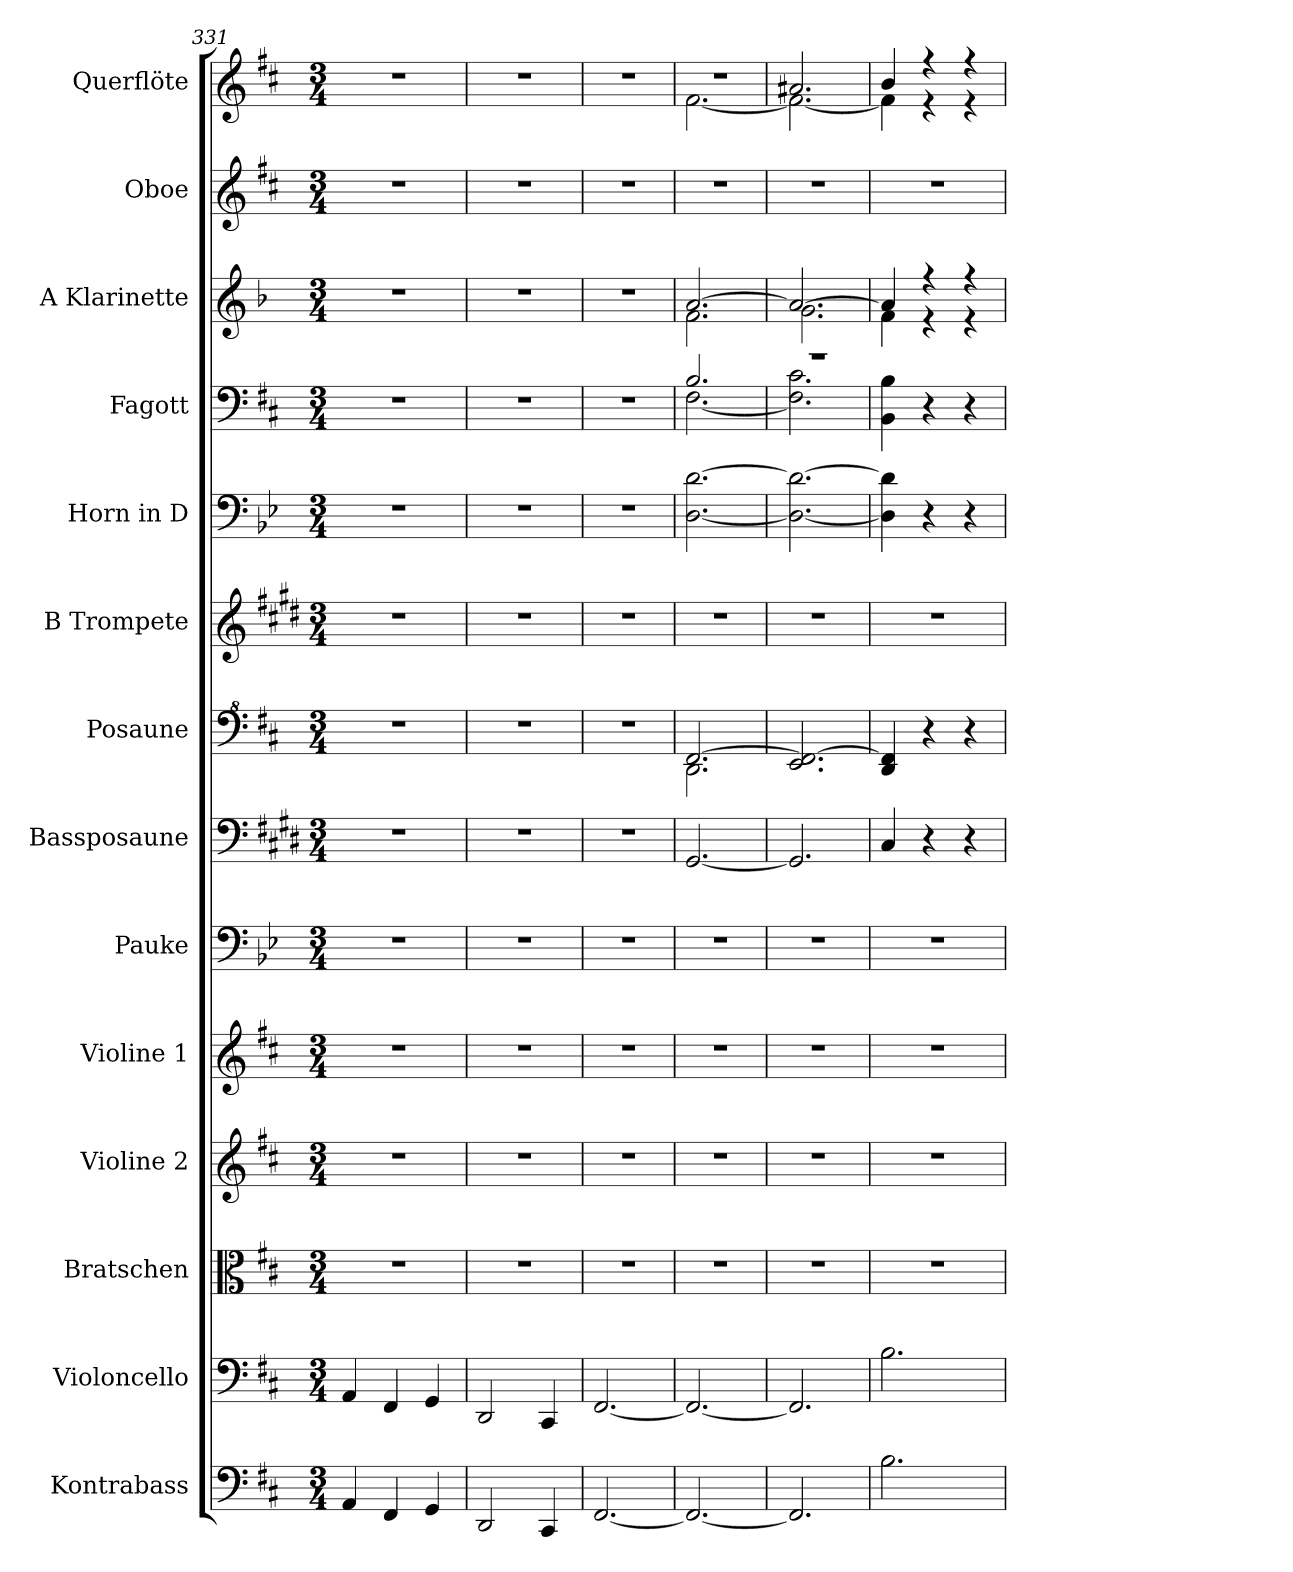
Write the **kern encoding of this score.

**kern	**kern	**kern	**kern	**kern	**kern	**kern	**kern	**kern	**kern	**kern	**kern	**kern	**kern
*part14	*part13	*part12	*part11	*part10	*part9	*part8	*part7	*part6	*part5	*part4	*part3	*part2	*part1
*staff14	*staff13	*staff12	*staff11	*staff10	*staff9	*staff8	*staff7	*staff6	*staff5	*staff4	*staff3	*staff2	*staff1
*I"Kontrabass	*I"Violoncello	*I"Bratschen	*I"Violine 2	*I"Violine 1	*I"Pauke	*I"Bassposaune	*I"Posaune	*I"B Trompete	*I"Horn in D	*I"Fagott	*I"A Klarinette	*I"Oboe	*I"Querflöte
*	*	*I'Bra	*	*I'Viol I.	*I'Pauke.	*I'BassP	*I'Posau	*I'B Trom	*	*I'Fag	*I'A Kla	*I'Oboe .	*I'QFl
*clefF4	*clefF4	*clefC3	*clefG2	*clefG2	*clefF4	*clefF4	*clefF^4	*clefG2	*clefF4	*clefF4	*clefG2	*clefG2	*clefG2
*ITrd7c12	*	*	*	*	*ITrd-2c-4	*ITrd1c2	*	*ITrd1c2	*ITrd-2c-4	*	*ITrd2c3	*	*
*k[f#c#]	*k[f#c#]	*k[f#c#]	*k[f#c#]	*k[f#c#]	*k[f#c#]	*k[f#c#]	*k[f#c#]	*k[f#c#]	*k[f#c#]	*k[f#c#]	*k[f#c#]	*k[f#c#]	*k[f#c#]
*M3/4	*M3/4	*M3/4	*M3/4	*M3/4	*M3/4	*M3/4	*M3/4	*M3/4	*M3/4	*M3/4	*M3/4	*M3/4	*M3/4
=331	=331	=331	=331	=331	=331	=331	=331	=331	=331	=331	=331	=331	=331
4AAA/	4AA/	2.r	2.r	2.r	2.r	2.r	2.r	2.r	2.r	2.r	2.r	2.r	2.r
4FFF#/	4FF#/	.	.	.	.	.	.	.	.	.	.	.	.
4GGG/	4GG/	.	.	.	.	.	.	.	.	.	.	.	.
!!LO:PB:g=z
=332	=332	=332	=332	=332	=332	=332	=332	=332	=332	=332	=332	=332	=332
2DDD/	2DD/	2.r	2.r	2.r	2.r	2.r	2.r	2.r	2.r	2.r	2.r	2.r	2.r
4CCC#/	4CC#/	.	.	.	.	.	.	.	.	.	.	.	.
=333	=333	=333	=333	=333	=333	=333	=333	=333	=333	=333	=333	=333	=333
[2.FFF#/	[2.FF#/	2.r	2.r	2.r	2.r	2.r	2.r	2.r	2.r	2.r	2.r	2.r	2.r
=334	=334	=334	=334	=334	=334	=334	=334	=334	=334	=334	=334	=334	=334
*	*	*	*	*	*	*	*^	*	*	*^	*^	*	*^
2.FFF#/_	2.FF#/_	2.r	2.r	2.r	2.r	[2.FF#/	[2.F#/	2.D\	2.r	[2.F#\ [2.f#\	2.B/	[2.F#\	[2.f#/	2.d\	2.r	2.r	[2.f#\
*	*	*	*	*	*	*	*v	*v	*	*	*	*	*	*	*	*	*
=335	=335	=335	=335	=335	=335	=335	=335	=335	=335	=335	=335	=335	=335	=335	=335	=335
2.FFF#/]	2.FF#/]	2.r	2.r	2.r	2.r	2.FF#/]	2.E/ 2.F#/_	2.r	2.F#\_ 2.f#\_	2.r	2.F#\] 2.c#\	2.f#/_	2.e\	2.r	2.a#X/	2.f#\_
*	*	*	*	*	*	*	*	*	*	*v	*v	*	*	*	*	*
=336	=336	=336	=336	=336	=336	=336	=336	=336	=336	=336	=336	=336	=336	=336	=336
2.BB\	2.B\	2.r	2.r	2.r	2.r	4BB/	4D/ 4F#/]	2.r	4F#\] 4f#\]	4BB\ 4B\	4f#/]	4d\	2.r	4b/	4f#\]
.	.	.	.	.	.	4r	4r	.	4r	4r	4r	4r	.	4r	4r
.	.	.	.	.	.	4r	4r	.	4r	4r	4r	4r	.	4r	4r
*	*	*	*	*	*	*	*	*	*	*	*v	*v	*	*v	*v
=	=	=	=	=	=	=	=	=	=	=	=	=	=
*-	*-	*-	*-	*-	*-	*-	*-	*-	*-	*-	*-	*-	*-
